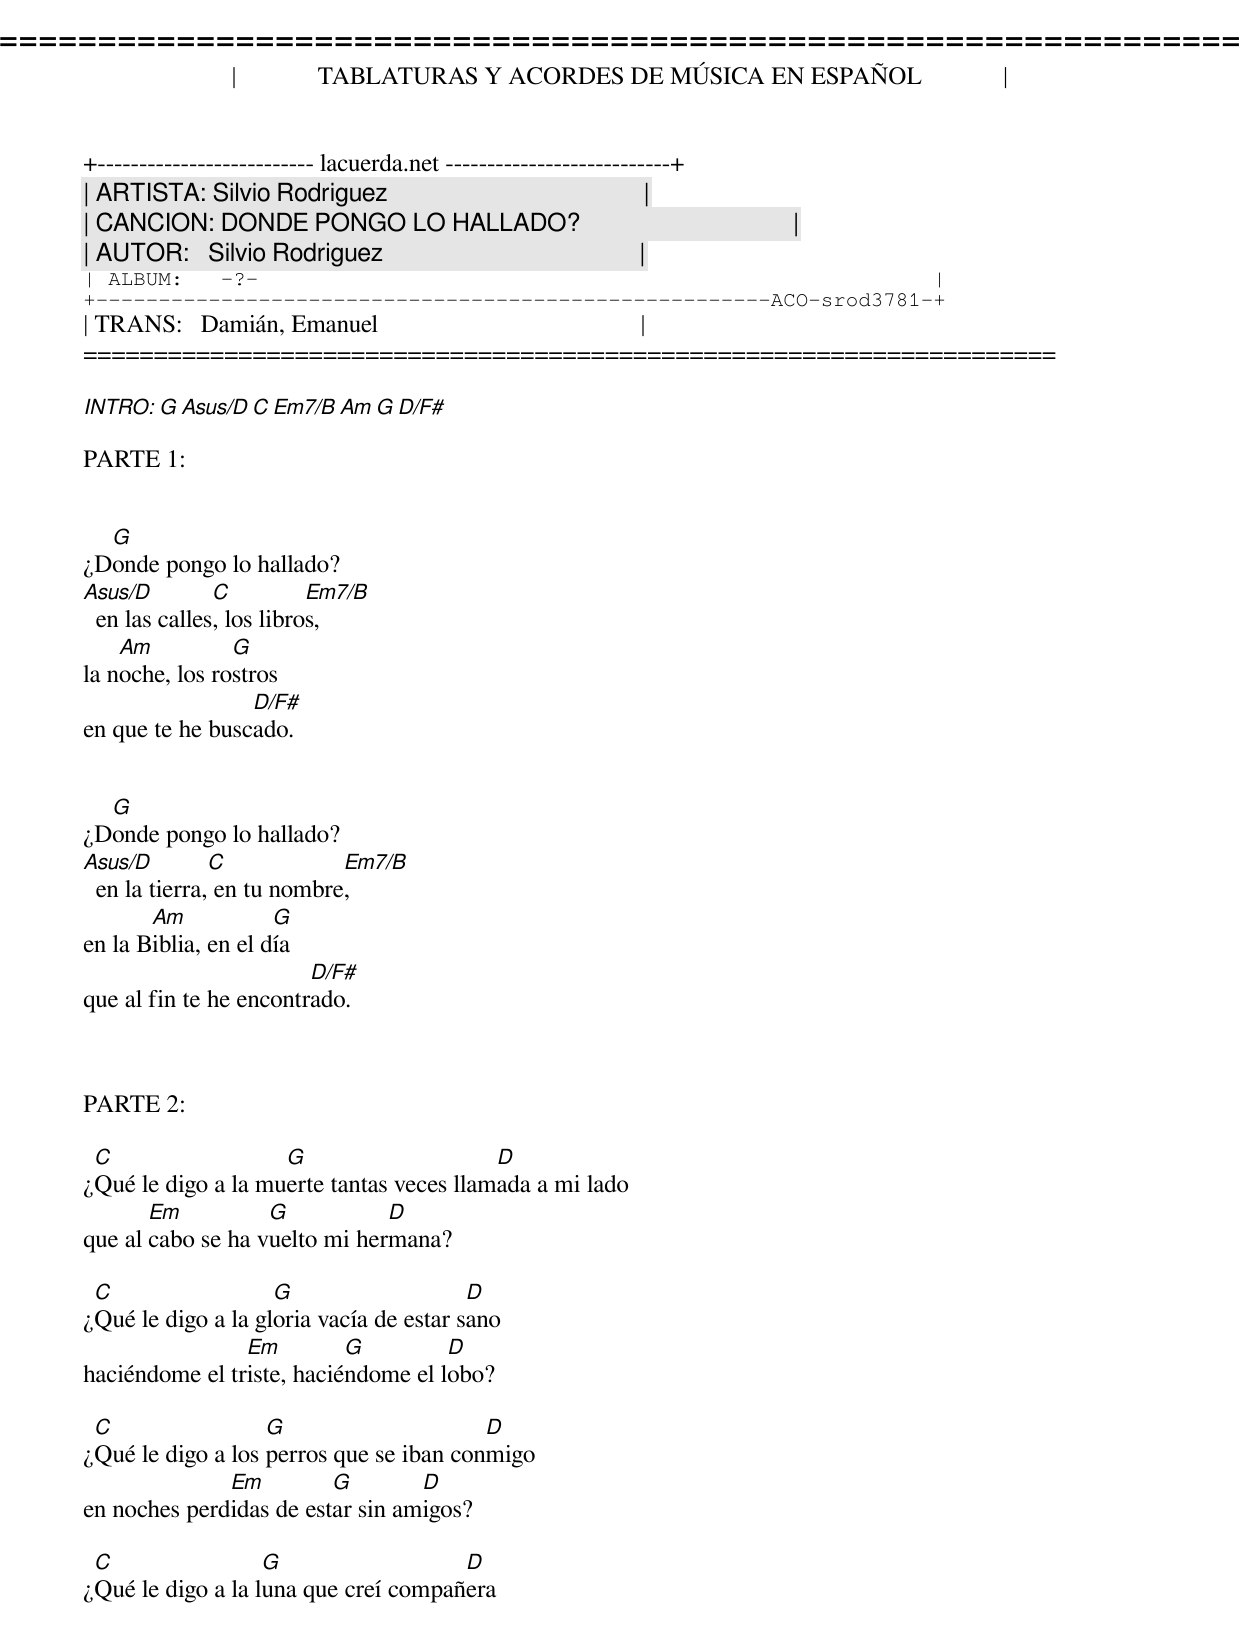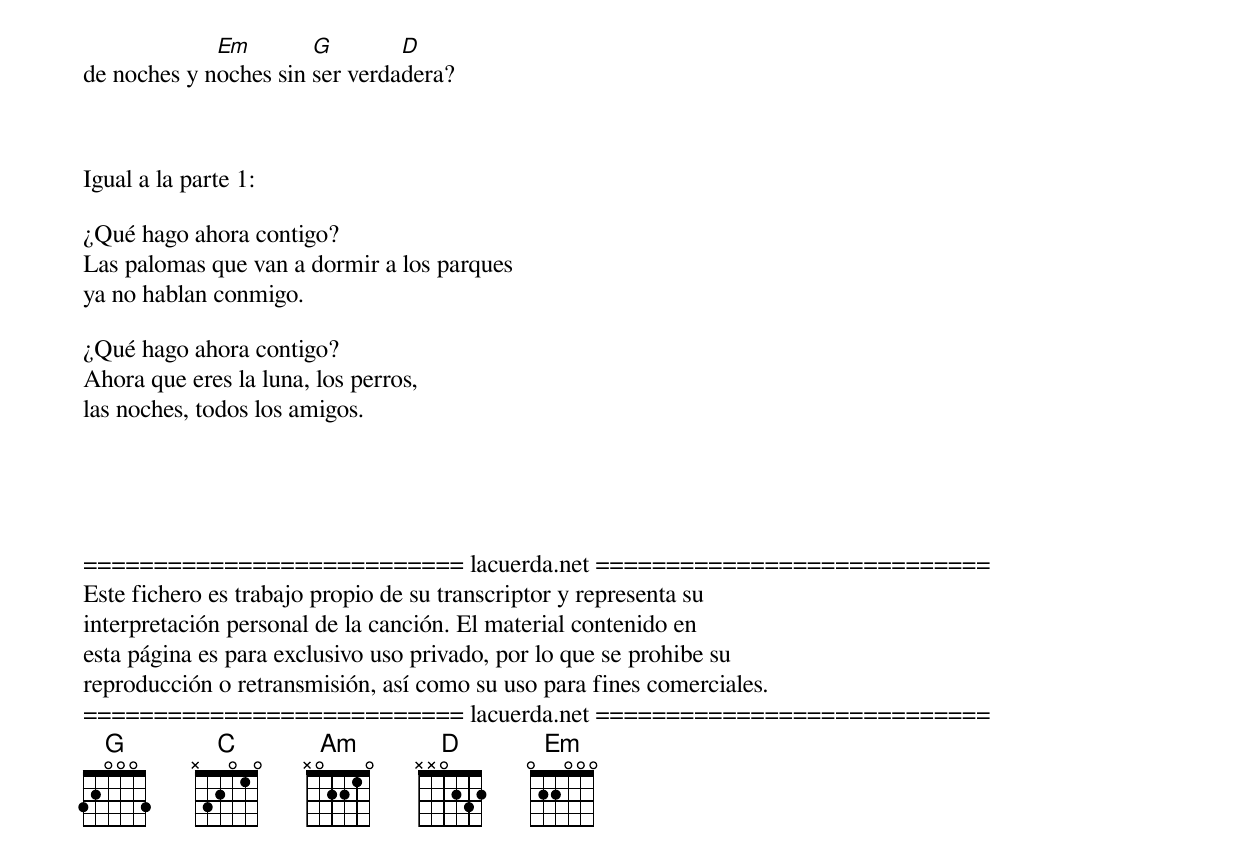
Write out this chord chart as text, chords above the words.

=====================================================================
|             TABLATURAS Y ACORDES DE MÚSICA EN ESPAÑOL             |
+-------------------------- lacuerda.net ---------------------------+
| ARTISTA: Silvio Rodriguez                                         |
| CANCION: DONDE PONGO LO HALLADO?                                  |
| AUTOR:   Silvio Rodriguez                                         |
| ALBUM:   -?-                                                      |
+------------------------------------------------------ACO-srod3781-+
| TRANS:   Damián, Emanuel                                          |
=====================================================================

INTRO: G  Asus/D  C  Em7/B  Am  G  D/F#

PARTE 1:


  G
¿Donde pongo lo hallado?
Asus/D         C          Em7/B
  en las calles, los libros,
    Am          G
la noche, los rostros
                 D/F#
en que te he buscado.


  G
¿Donde pongo lo hallado?
Asus/D         C            Em7/B
  en la tierra, en tu nombre,
       Am            G
en la Biblia, en el día
                        D/F#
que al fin te he encontrado.



PARTE 2:

 C                  G                     D
¿Qué le digo a la muerte tantas veces llamada a mi lado
       Em          G           D
que al cabo se ha vuelto mi hermana?

 C                  G                    D
¿Qué le digo a la gloria vacía de estar sano
                Em         G         D
haciéndome el triste, haciéndome el lobo?

 C                 G                     D
¿Qué le digo a los perros que se iban conmigo
              Em         G        D
en noches perdidas de estar sin amigos?

 C                 G                  D
¿Qué le digo a la luna que creí compañera
             Em        G        D
de noches y noches sin ser verdadera?



Igual a la parte 1:

¿Qué hago ahora contigo?
Las palomas que van a dormir a los parques
ya no hablan conmigo.

¿Qué hago ahora contigo?
Ahora que eres la luna, los perros,
las noches, todos los amigos.



Asus/D: XX0320
Em7/B:  X20030
D/F#:   2X0232


=========================== lacuerda.net ============================
Este fichero es trabajo propio de su transcriptor y representa su
interpretación personal de la canción. El material contenido en
esta página es para exclusivo uso privado, por lo que se prohibe su
reproducción o retransmisión, así como su uso para fines comerciales.
=========================== lacuerda.net ============================
